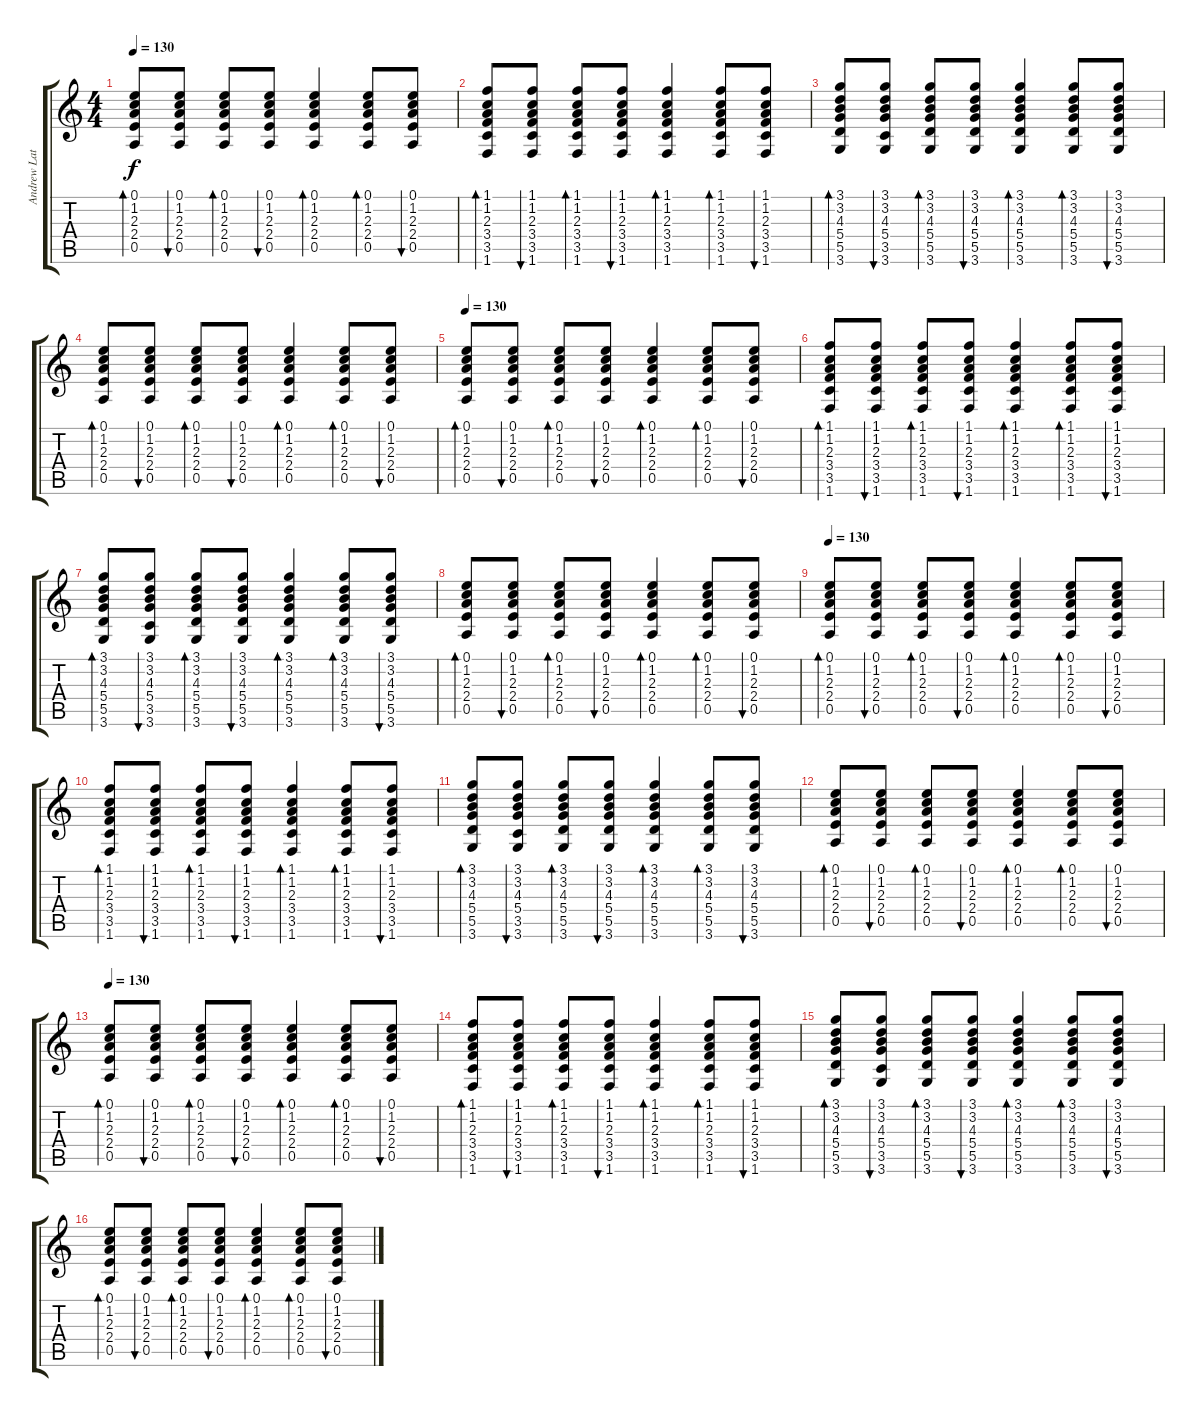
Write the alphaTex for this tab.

\track ("Andrew Latimer 2" "Andrew Lat") {instrument acousticguitarsteel}
\staff {score tabs}
\tuning (E4 B3 G3 D3 A2 E2) {hide}
\ts (4 4)
\tempo 130
\clef g2
\ks c
(0.1 1.2 2.3 2.4 0.5).8{bd 60 dy f volume 5 balance 14 instrument acousticguitarsteel} (0.1 1.2 2.3 2.4 0.5).8{bu 60} (0.1 1.2 2.3 2.4 0.5).8{bd 60} (0.1 1.2 2.3 2.4 0.5).8{bu 60} (0.1 1.2 2.3 2.4 0.5).4{bd 60} (0.1 1.2 2.3 2.4 0.5).8{bd 60} (0.1 1.2 2.3 2.4 0.5).8{bu 60} |
(1.1 1.2 2.3 3.4 3.5 1.6).8{bd 60} (1.1 1.2 2.3 3.4 3.5 1.6).8{bu 60} (1.1 1.2 2.3 3.4 3.5 1.6).8{bd 60} (1.1 1.2 2.3 3.4 3.5 1.6).8{bu 60} (1.1 1.2 2.3 3.4 3.5 1.6).4{bd 60} (1.1 1.2 2.3 3.4 3.5 1.6).8{bd 60} (1.1 1.2 2.3 3.4 3.5 1.6).8{bu 60} |
(3.1 3.2 4.3 5.4 5.5 3.6).8{bd 60} (3.1 3.2 4.3 5.4 3.5 3.6).8{bu 60} (3.1 3.2 4.3 5.4 5.5 3.6).8{bd 60} (3.1 3.2 4.3 5.4 5.5 3.6).8{bu 60} (3.1 3.2 4.3 5.4 5.5 3.6).4{bd 60} (3.1 3.2 4.3 5.4 5.5 3.6).8{bd 60} (3.1 3.2 4.3 5.4 5.5 3.6).8{bu 60} |
(0.1 1.2 2.3 2.4 0.5).8{bd 60 volume 5 balance 14 instrument acousticguitarsteel} (0.1 1.2 2.3 2.4 0.5).8{bu 60} (0.1 1.2 2.3 2.4 0.5).8{bd 60} (0.1 1.2 2.3 2.4 0.5).8{bu 60} (0.1 1.2 2.3 2.4 0.5).4{bd 60} (0.1 1.2 2.3 2.4 0.5).8{bd 60} (0.1 1.2 2.3 2.4 0.5).8{bu 60} |
\tempo 130
(0.1 1.2 2.3 2.4 0.5).8{bd 60 volume 5 balance 14 instrument acousticguitarsteel} (0.1 1.2 2.3 2.4 0.5).8{bu 60} (0.1 1.2 2.3 2.4 0.5).8{bd 60} (0.1 1.2 2.3 2.4 0.5).8{bu 60} (0.1 1.2 2.3 2.4 0.5).4{bd 60} (0.1 1.2 2.3 2.4 0.5).8{bd 60} (0.1 1.2 2.3 2.4 0.5).8{bu 60} |
(1.1 1.2 2.3 3.4 3.5 1.6).8{bd 60} (1.1 1.2 2.3 3.4 3.5 1.6).8{bu 60} (1.1 1.2 2.3 3.4 3.5 1.6).8{bd 60} (1.1 1.2 2.3 3.4 3.5 1.6).8{bu 60} (1.1 1.2 2.3 3.4 3.5 1.6).4{bd 60} (1.1 1.2 2.3 3.4 3.5 1.6).8{bd 60} (1.1 1.2 2.3 3.4 3.5 1.6).8{bu 60} |
(3.1 3.2 4.3 5.4 5.5 3.6).8{bd 60} (3.1 3.2 4.3 5.4 3.5 3.6).8{bu 60} (3.1 3.2 4.3 5.4 5.5 3.6).8{bd 60} (3.1 3.2 4.3 5.4 5.5 3.6).8{bu 60} (3.1 3.2 4.3 5.4 5.5 3.6).4{bd 60} (3.1 3.2 4.3 5.4 5.5 3.6).8{bd 60} (3.1 3.2 4.3 5.4 5.5 3.6).8{bu 60} |
(0.1 1.2 2.3 2.4 0.5).8{bd 60 volume 5 balance 14 instrument acousticguitarsteel} (0.1 1.2 2.3 2.4 0.5).8{bu 60} (0.1 1.2 2.3 2.4 0.5).8{bd 60} (0.1 1.2 2.3 2.4 0.5).8{bu 60} (0.1 1.2 2.3 2.4 0.5).4{bd 60} (0.1 1.2 2.3 2.4 0.5).8{bd 60} (0.1 1.2 2.3 2.4 0.5).8{bu 60} |
\tempo 130
(0.1 1.2 2.3 2.4 0.5).8{bd 60 volume 5 balance 14 instrument acousticguitarsteel} (0.1 1.2 2.3 2.4 0.5).8{bu 60} (0.1 1.2 2.3 2.4 0.5).8{bd 60} (0.1 1.2 2.3 2.4 0.5).8{bu 60} (0.1 1.2 2.3 2.4 0.5).4{bd 60} (0.1 1.2 2.3 2.4 0.5).8{bd 60} (0.1 1.2 2.3 2.4 0.5).8{bu 60} |
(1.1 1.2 2.3 3.4 3.5 1.6).8{bd 60} (1.1 1.2 2.3 3.4 3.5 1.6).8{bu 60} (1.1 1.2 2.3 3.4 3.5 1.6).8{bd 60} (1.1 1.2 2.3 3.4 3.5 1.6).8{bu 60} (1.1 1.2 2.3 3.4 3.5 1.6).4{bd 60} (1.1 1.2 2.3 3.4 3.5 1.6).8{bd 60} (1.1 1.2 2.3 3.4 3.5 1.6).8{bu 60} |
(3.1 3.2 4.3 5.4 5.5 3.6).8{bd 60} (3.1 3.2 4.3 5.4 3.5 3.6).8{bu 60} (3.1 3.2 4.3 5.4 5.5 3.6).8{bd 60} (3.1 3.2 4.3 5.4 5.5 3.6).8{bu 60} (3.1 3.2 4.3 5.4 5.5 3.6).4{bd 60} (3.1 3.2 4.3 5.4 5.5 3.6).8{bd 60} (3.1 3.2 4.3 5.4 5.5 3.6).8{bu 60} |
(0.1 1.2 2.3 2.4 0.5).8{bd 60 volume 5 balance 14 instrument acousticguitarsteel} (0.1 1.2 2.3 2.4 0.5).8{bu 60} (0.1 1.2 2.3 2.4 0.5).8{bd 60} (0.1 1.2 2.3 2.4 0.5).8{bu 60} (0.1 1.2 2.3 2.4 0.5).4{bd 60} (0.1 1.2 2.3 2.4 0.5).8{bd 60} (0.1 1.2 2.3 2.4 0.5).8{bu 60} |
\tempo 130
(0.1 1.2 2.3 2.4 0.5).8{bd 60 volume 5 balance 14 instrument acousticguitarsteel} (0.1 1.2 2.3 2.4 0.5).8{bu 60} (0.1 1.2 2.3 2.4 0.5).8{bd 60} (0.1 1.2 2.3 2.4 0.5).8{bu 60} (0.1 1.2 2.3 2.4 0.5).4{bd 60} (0.1 1.2 2.3 2.4 0.5).8{bd 60} (0.1 1.2 2.3 2.4 0.5).8{bu 60} |
(1.1 1.2 2.3 3.4 3.5 1.6).8{bd 60} (1.1 1.2 2.3 3.4 3.5 1.6).8{bu 60} (1.1 1.2 2.3 3.4 3.5 1.6).8{bd 60} (1.1 1.2 2.3 3.4 3.5 1.6).8{bu 60} (1.1 1.2 2.3 3.4 3.5 1.6).4{bd 60} (1.1 1.2 2.3 3.4 3.5 1.6).8{bd 60} (1.1 1.2 2.3 3.4 3.5 1.6).8{bu 60} |
(3.1 3.2 4.3 5.4 5.5 3.6).8{bd 60} (3.1 3.2 4.3 5.4 3.5 3.6).8{bu 60} (3.1 3.2 4.3 5.4 5.5 3.6).8{bd 60} (3.1 3.2 4.3 5.4 5.5 3.6).8{bu 60} (3.1 3.2 4.3 5.4 5.5 3.6).4{bd 60} (3.1 3.2 4.3 5.4 5.5 3.6).8{bd 60} (3.1 3.2 4.3 5.4 5.5 3.6).8{bu 60} |
(0.1 1.2 2.3 2.4 0.5).8{bd 60 volume 5 balance 14 instrument acousticguitarsteel} (0.1 1.2 2.3 2.4 0.5).8{bu 60} (0.1 1.2 2.3 2.4 0.5).8{bd 60} (0.1 1.2 2.3 2.4 0.5).8{bu 60} (0.1 1.2 2.3 2.4 0.5).4{bd 60} (0.1 1.2 2.3 2.4 0.5).8{bd 60} (0.1 1.2 2.3 2.4 0.5).8{bu 60}
